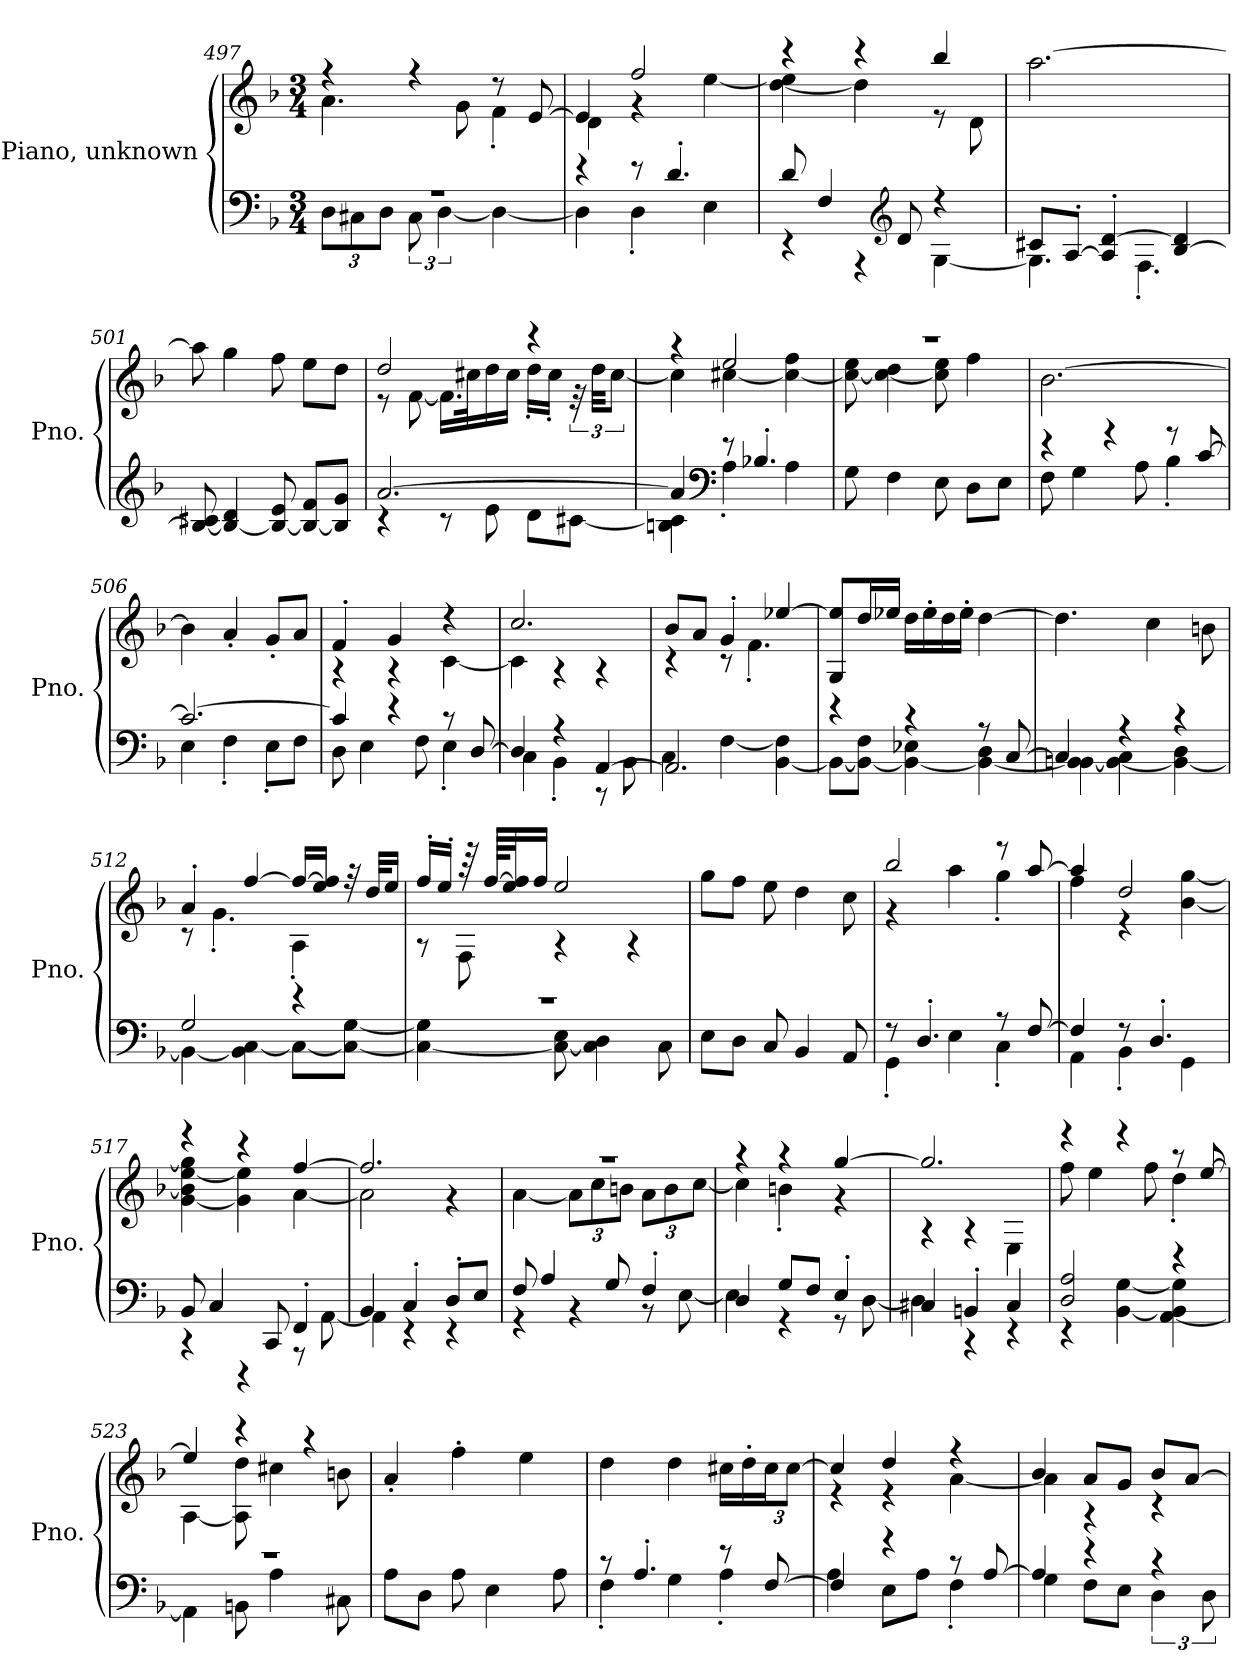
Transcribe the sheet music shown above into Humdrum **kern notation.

**kern	**kern
*part1	*part1
*staff2	*staff1
*I"Piano, unknown	*
*I'Pno.	*
*clefF4	*clefG2
*k[b-]	*k[b-]
*M3/4	*M3/4
=497	=497
*^	*
*	*Xbrackettup	*
*	*	*^
2.r	12D\L	4r	4.a\
.	12C#X\	.	.
.	12D\J	.	.
*	*brackettup	*	*
.	12C#\	4r	.
.	[6D\	.	.
.	.	.	8g\
.	4D\_	8r	4f'\
.	.	[8e/	.
=498	=498	=498	=498
4r	4D\]	4e/]	4d\
8r	4D'\	2ff/	4r
4.d'/	.	.	.
.	4E\	.	[4ee\
=499	=499	=499	=499
8d/	4r	4r	[4dd\ 4ee\]
4F/	.	.	.
.	4r	4r	4dd\]
*clefG2	*	*	*
8d/	.	.	.
4r	[4G\	4bb-/	8r
.	.	.	8d\
*	*	*v	*v
!!LO:LB:g=z
=500	=500	=500
8c#X/L	4.G\]	[2.aa\
[8A'/J	.	.
4A/]' [4d/'	.	.
.	4.F'\	.
[4B-/ 4d/]	.	.
*v	*v	*
=501	=501
8B-/_ 8c#X/	8aa\]
4B-/_ 4d/	4gg\
8B-/_ 8e/	8ff\
8B-/_ 8f/L	8ee\L
8B-/] 8g/J	8dd\J
=502	=502
*^	*^
[2.a/	4r	2dd/	8r
.	.	.	[8f\
.	8r	.	16.f\LL]
.	.	.	32cc#X\K
.	8e\	.	16dd\
.	.	.	16cc#\JJ
.	8d\L	4r	16dd'\LL
.	.	.	16cc#'\JJ
.	[8c#X\J	.	48r
.	.	.	48dd\KKL
.	.	.	[12cc#\J
=503	=503	=503	=503
4a/]	4Bn\ 4c#\]	4r	4cc#\]
*clefF4	*	*	*
8r	4A'\	2ee/	[4cc#X\
4.B-X'/	.	.	.
.	4A\	.	4cc#\_ 4ff\
*v	*v	*	*
!!LO:PB:g=z	!!
=504	=504	=504
8G\	2.r	8cc#\_ 8ee\
4F\	.	4cc#\_ 4dd\
8E\	.	8cc#\] 8ee\
8D\L	.	4ff\
8E\J	.	.
*	*v	*v
=505	=505
*^	*
4r	8F\	[2.b-\
.	4G\	.
4r	.	.
.	8A\	.
8r	4B-'\	.
[8c/	.	.
=506	=506	=506
2.c/_	4E\	4b-\]
.	4F'\	4a'/
.	8E'\L	8g'/L
.	8F\J	8a/J
=507	=507	=507
*	*	*^
4c/]	8D\	4f'/	4r
.	4E\	.	.
4r	.	4g/	4r
.	8F\	.	.
8r	4E'\	4r	[4c\
[8D/	.	.	.
=508	=508	=508	=508
4D/]	4C\	2.cc/	4c\]
4r	4BB-'\	.	4r
[4AA/	8r	.	4r
.	8BB-\	.	.
=509	=509	=509	=509
2.AA/]	4C\	8b-/L	4r
.	.	8a/J	.
.	[4F\	4g'/	8r
.	.	.	4.f'\
.	[4BB-\ 4F\]	[4ee-X/	.
*	*	*v	*v
!!LO:LB:g=z
=510	=510	=510
4r	8BB-\L_	8G/ 8ee-/]L
.	8BB-\_ 8F\J	16dd/L
.	.	16ee-X/JJ
4r	4BB-\_ 4E-X\	16dd\LL
.	.	16ee-'\
.	.	16dd\
.	.	16ee-'\JJ
8r	4BB-\_ 4D\	[4dd\
[8C/	.	.
=511	=511	=511
4C/]	4BB-\] [4BBn\	4.dd\]
4r	4BB\_ 4C\	.
.	.	4cc\
4r	4BB\_ 4D\	.
.	.	8bn\
=512	=512	=512
*	*	*^
2G/	4BB\_	4a'/	8r
.	.	.	4.g'\
.	4BB\] [4C\	[4ff/	.
4r	8C\L_	16ff/LL_	4A'\
.	.	16ee/ 16ff/]JJ	.
.	8C\_ [8G\J	32r	.
.	.	32dd/KLL	.
.	.	16ee/JJ	.
=513	=513	=513	=513
2.r	4C\_ 4G\]	16ff'/LL	8r
.	.	16ee'/JJ	.
.	.	64r	8F\
.	.	[64ff/KLLL	.
.	.	32ee/ 32ff/]J	.
.	.	16ff/JJ	.
.	8C\_ 8E\	2ee/	4r
.	4C\] 4D\	.	.
.	.	.	4r
.	8C\	.	.
*v	*v	*	*
*	*v	*v
!!LO:LB:g=z
=514	=514
8E\L	8gg\L
8D\J	8ff\J
8C/	8ee\
4BB-/	4dd\
8AA/	8cc\
=515	=515
*^	*^
8r	4GG'\	2bb-/	4r
4.D'/	.	.	.
.	4E\	.	4aa\
8r	4C'\	8r	4gg'\
[8F/	.	[8aa/	.
=516	=516	=516	=516
4F/]	4AA\	4aa/]	4ff\
8r	4BB-'\	2dd/	4r
4.D'/	.	.	.
.	4GG\	.	[4b-\ [4gg\
=517	=517	=517	=517
8BB-/	4r	4r	[4g\ 4b-\] [4ee\ 4gg\]
4C/	.	.	.
.	4r	4r	4g\] 4ee\]
8CC/	.	.	.
4FF'/	8r	[4ff/	[4a\
.	[8AA\	.	.
=518	=518	=518	=518
4BB-/	4AA\]	2.ff/]	2a\]
4C'/	4r	.	.
8D'/L	4r	.	4r
8E/J	.	.	.
=519	=519	=519	=519
8F/	4r	2.r	[4a\
4A/	.	.	.
*	*	*	*Xbrackettup
.	4r	.	12a\L]
.	.	.	12cc\
8G/	.	.	.
.	.	.	12bn\J
4F'/	8r	.	12a\L
.	.	.	12b\
.	[8E\	.	.
.	.	.	[12cc\J
!!LO:LB:g=z	!!
=520	=520	=520	=520
4D/	4E\]	4r	4cc\]
8G/L	4r	4r	4bn'\
8F/J	.	.	.
4E'/	8r	[4gg/	4r
.	[8D\	.	.
=521	=521	=521	=521
4C#X/	4D\]	2.gg/]	4r
4BBn'/	4r	.	4r
4C#/	4r	.	4E\
=522	=522	=522	=522
2D/ 2A/	4r	4r	8ff\
.	.	.	4ee\
.	[4BB-\ [4G\	4r	.
.	.	.	8ff\
4r	[4AA\ 4BB-\] 4G\]	8r	4dd'\
.	.	[8ee/	.
=523	=523	=523	=523
2.r	4AA\]	4ee/]	[4A\
.	8BBn\	4r	8A\] 8dd\
.	4A\	.	4cc#X\
.	.	4r	.
.	8C#X\	.	8bn\
*v	*v	*	*
*	*v	*v
=524	=524
8A\L	4a'/
8D\J	.
8A\	4ff'\
4E\	.
.	4ee\
8A\	.
=525	=525
*^	*
8r	4F'\	4dd\
4.A'/	.	.
.	4G\	4dd\
8r	4A'\	16cc#X\LL
.	.	16dd'\
[8F/	.	24cc#\J
.	.	[12cc#\J
!!LO:LB:g=z
=526	=526	=526
*	*	*^
4F/]	4A\	4cc#/]	4r
4r	8E\L	4dd/	4r
.	8A\J	.	.
8r	4F'\	4r	[4a\
[8A/	.	.	.
=527	=527	=527	=527
4A/]	4G\	4b-/	4a\]
4r	8F\L	8a/L	4r
.	8E\J	8g/J	.
4r	6D\	8b-/L	4r
.	.	[8a/J	.
.	12D\	.	.
*v	*v	*	*
*	*v	*v
=	=
*-	*-
